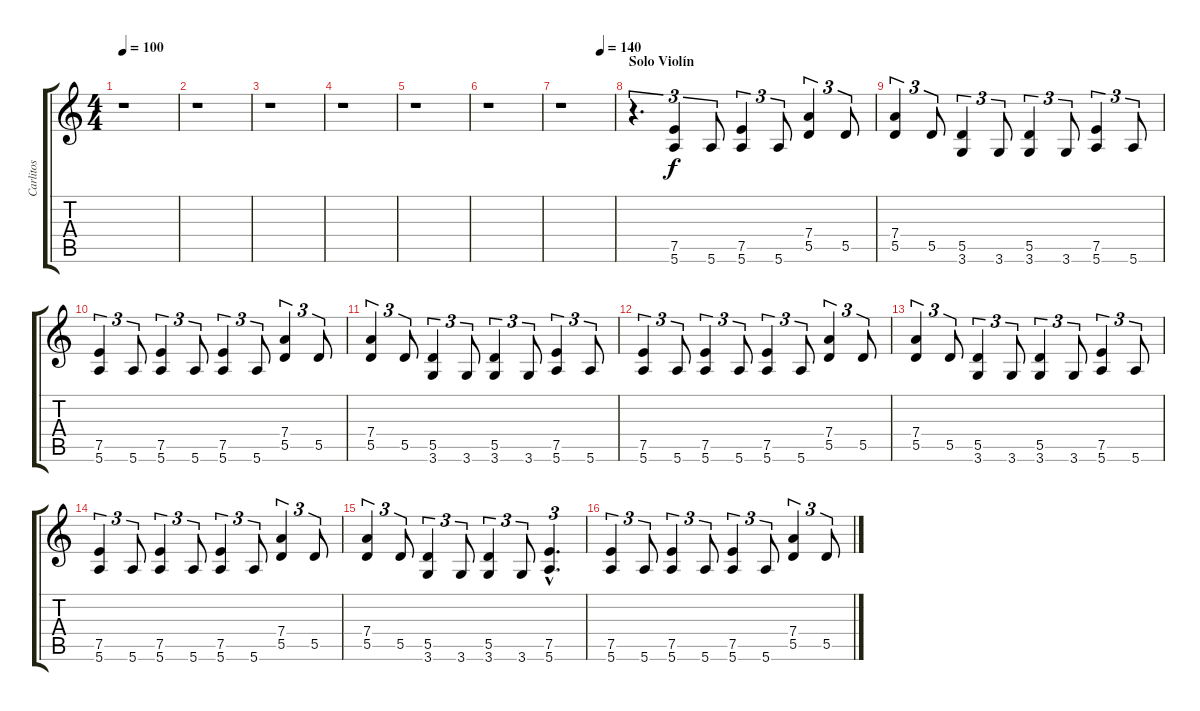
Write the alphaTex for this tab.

\track ("Carlitos" "Carlitos") {instrument overdrivenguitar}
\staff {score tabs}
\tuning (E4 B3 G3 D3 A2 E2) {hide}
\ts (4 4)
\tempo 100
\clef g2
\ks c
r.1{dy f} |
r.1 |
r.1 |
r.1 |
r.1 |
r.1 |
\tempo (140 0.75)
r.1 |
\section ("" "Solo Violín")
r.4{d tu (3 2) volume 10 balance 10 instrument overdrivenguitar} (7.5 5.6).4{tu (3 2)} 5.6.8{tu (3 2)} (7.5 5.6).4{tu (3 2)} 5.6.8{tu (3 2)} (7.4 5.5).4{tu (3 2)} 5.5.8{tu (3 2)} |
(7.4 5.5).4{tu (3 2)} 5.5.8{tu (3 2)} (5.5 3.6).4{tu (3 2)} 3.6.8{tu (3 2)} (5.5 3.6).4{tu (3 2)} 3.6.8{tu (3 2)} (7.5 5.6).4{tu (3 2)} 5.6.8{tu (3 2)} |
(7.5 5.6).4{tu (3 2)} 5.6.8{tu (3 2)} (7.5 5.6).4{tu (3 2)} 5.6.8{tu (3 2)} (7.5 5.6).4{tu (3 2)} 5.6.8{tu (3 2)} (7.4 5.5).4{tu (3 2)} 5.5.8{tu (3 2)} |
(7.4 5.5).4{tu (3 2)} 5.5.8{tu (3 2)} (5.5 3.6).4{tu (3 2)} 3.6.8{tu (3 2)} (5.5 3.6).4{tu (3 2)} 3.6.8{tu (3 2)} (7.5 5.6).4{tu (3 2)} 5.6.8{tu (3 2)} |
(7.5 5.6).4{tu (3 2)} 5.6.8{tu (3 2)} (7.5 5.6).4{tu (3 2)} 5.6.8{tu (3 2)} (7.5 5.6).4{tu (3 2)} 5.6.8{tu (3 2)} (7.4 5.5).4{tu (3 2)} 5.5.8{tu (3 2)} |
(7.4 5.5).4{tu (3 2)} 5.5.8{tu (3 2)} (5.5 3.6).4{tu (3 2)} 3.6.8{tu (3 2)} (5.5 3.6).4{tu (3 2)} 3.6.8{tu (3 2)} (7.5 5.6).4{tu (3 2)} 5.6.8{tu (3 2)} |
(7.5 5.6).4{tu (3 2)} 5.6.8{tu (3 2)} (7.5 5.6).4{tu (3 2)} 5.6.8{tu (3 2)} (7.5 5.6).4{tu (3 2)} 5.6.8{tu (3 2)} (7.4 5.5).4{tu (3 2)} 5.5.8{tu (3 2)} |
(7.4 5.5).4{tu (3 2)} 5.5.8{tu (3 2)} (5.5 3.6).4{tu (3 2)} 3.6.8{tu (3 2)} (5.5 3.6).4{tu (3 2)} 3.6.8{tu (3 2)} (7.5{hac} 5.6{hac}).4{d tu (3 2)} |
(7.5 5.6).4{tu (3 2)} 5.6.8{tu (3 2)} (7.5 5.6).4{tu (3 2)} 5.6.8{tu (3 2)} (7.5 5.6).4{tu (3 2)} 5.6.8{tu (3 2)} (7.4 5.5).4{tu (3 2)} 5.5.8{tu (3 2)}
